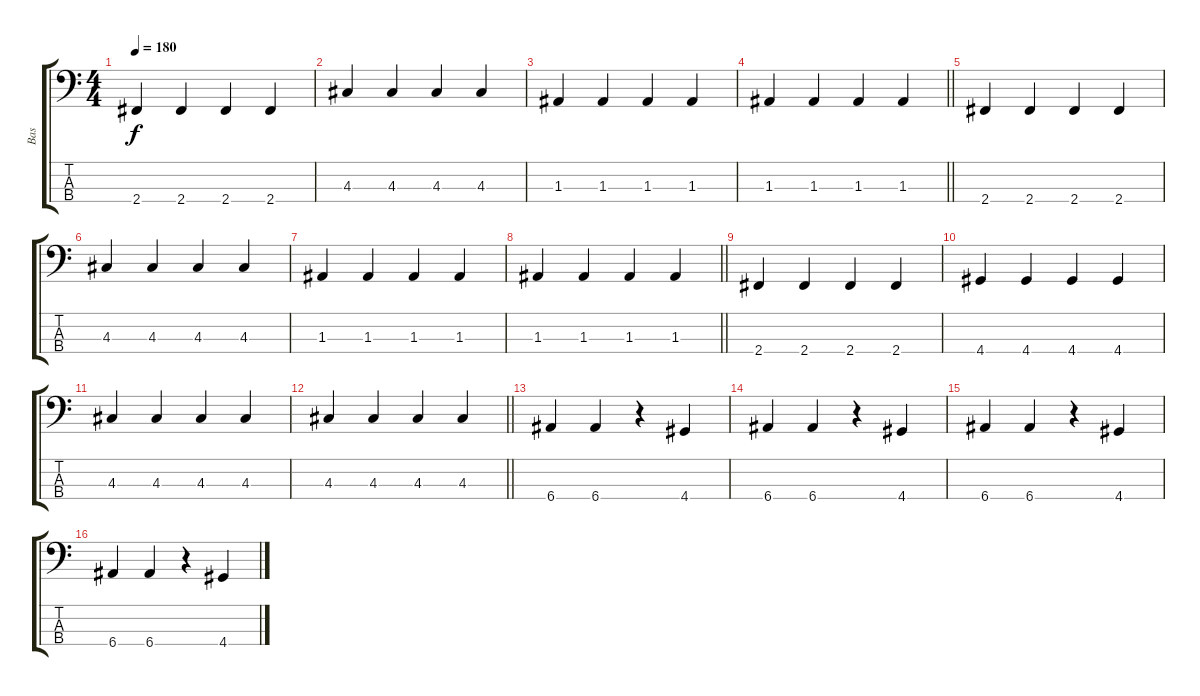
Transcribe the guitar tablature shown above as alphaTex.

\track ("Bas" "Bas") {instrument electricbasspick}
\staff {score tabs}
\tuning (G2 D2 A1 E1) {hide}
\ts (4 4)
\tempo 180
\clef f4
\ks c
2.4.4{dy f} 2.4.4 2.4.4 2.4.4 |
4.3.4 4.3.4 4.3.4 4.3.4 |
1.3.4 1.3.4 1.3.4 1.3.4 |
\barLineRight lightlight
1.3.4 1.3.4 1.3.4 1.3.4 |
2.4.4 2.4.4 2.4.4 2.4.4 |
4.3.4 4.3.4 4.3.4 4.3.4 |
1.3.4 1.3.4 1.3.4 1.3.4 |
\barLineRight lightlight
1.3.4 1.3.4 1.3.4 1.3.4 |
2.4.4 2.4.4 2.4.4 2.4.4 |
4.4.4 4.4.4 4.4.4 4.4.4 |
4.3.4 4.3.4 4.3.4 4.3.4 |
\barLineRight lightlight
4.3.4 4.3.4 4.3.4 4.3.4 |
6.4.4 6.4.4 r.4 4.4.4 |
6.4.4 6.4.4 r.4 4.4.4 |
6.4.4 6.4.4 r.4 4.4.4 |
6.4.4 6.4.4 r.4 4.4.4
